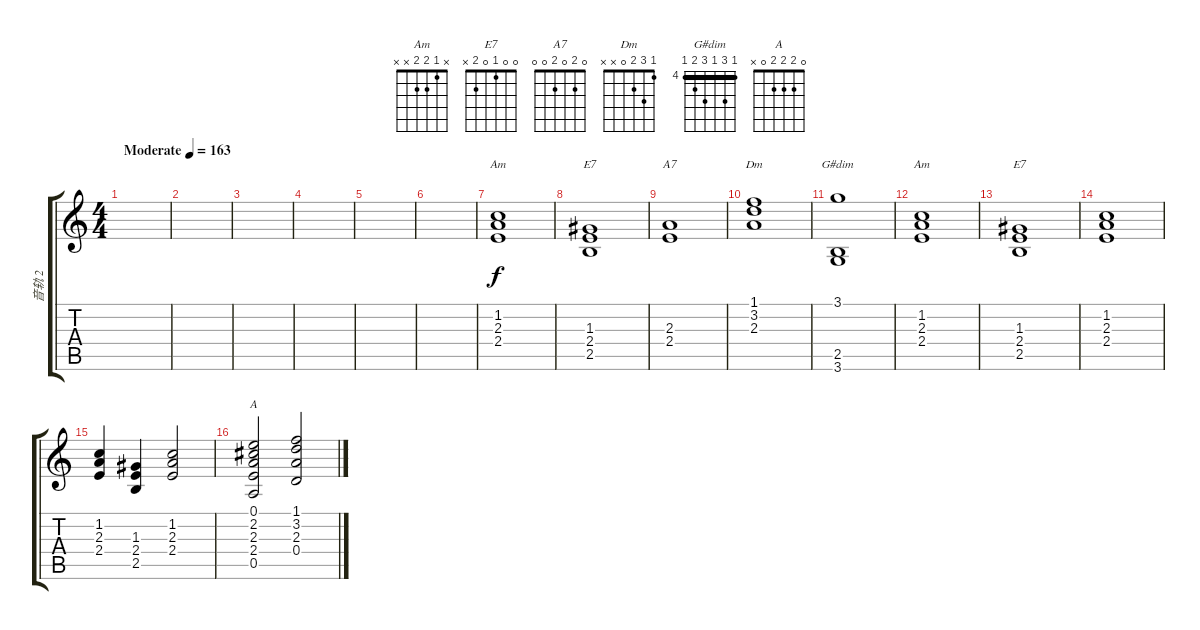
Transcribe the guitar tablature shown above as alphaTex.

\track ("音轨 2" "音轨 2") {instrument acousticguitarsteel}
\staff {score tabs}
\tuning (E4 B3 G3 D3 A2 E2) {hide}
\chord ("Am" 0 1 2 2 0 0)
\chord ("E7" 0 0 1 0 2 0)
\chord ("A7" 0 2 0 2 0 0)
\chord ("Dm" 1 3 2 0 x x)
\chord ("G#dim" 4 6 4 6 5 4) {firstfret 4 barre 4}
\chord ("Am" x 1 2 2 x x)
\chord ("E7" 0 0 1 0 2 x)
\chord ("A" 0 2 2 2 0 x)
\ts (4 4)
\tempo (163 "Moderate")
\clef g2
\ks c
|
|
|
|
|
|
(1.2 2.3 2.4).1{ch "Am"} |
(1.3 2.4 2.5).1{ch "E7"} |
(2.3 2.4).1{ch "A7" txt ""} |
(1.1 3.2 2.3).1{ch "Dm"} |
(3.1 2.5 3.6).1{ch "G#dim"} |
(1.2 2.3 2.4).1{ch "Am"} |
(1.3 2.4 2.5).1{ch "E7"} |
(1.2 2.3 2.4).1 |
(1.2 2.3 2.4).4 (1.3 2.4 2.5).4 (1.2 2.3 2.4).2 |
(0.1 2.2 2.3 2.4 0.5).2{ch "A"} (1.1 3.2 2.3 0.4).2
